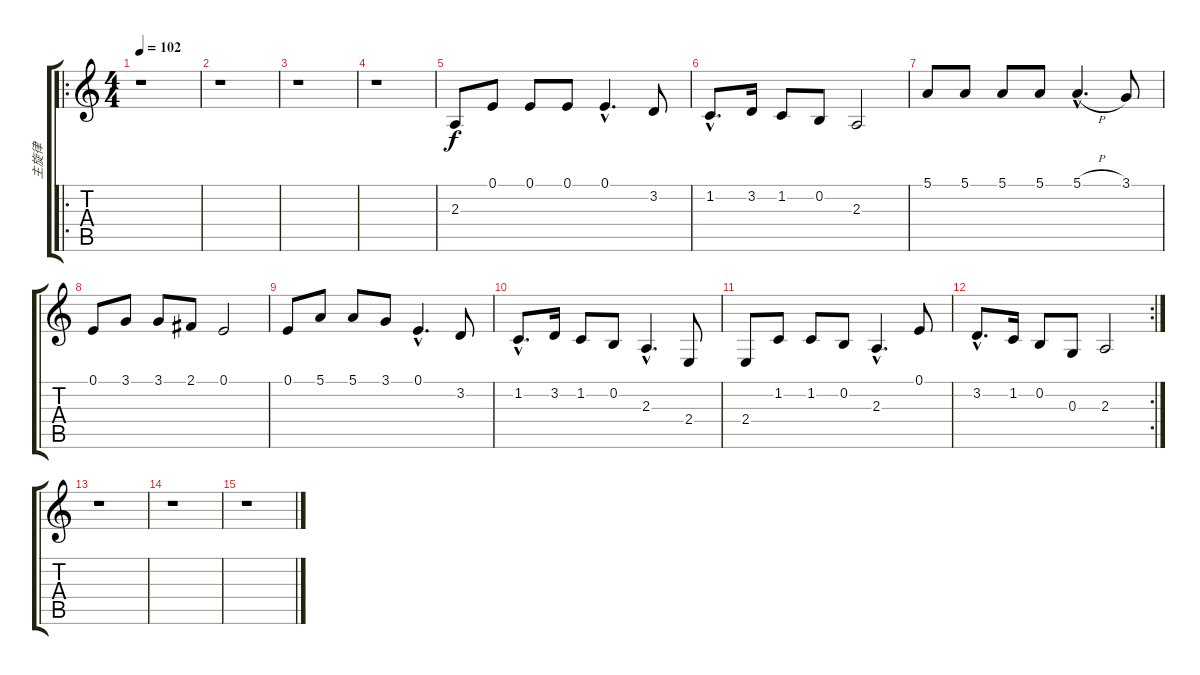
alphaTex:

\track ("主旋律" "主旋律") {instrument harmonica}
\staff {score tabs}
\tuning (E4 B3 G3 D3 A2 E2) {hide}
\ro
\ts (4 4)
\tempo 102
\clef g2
\ks c
r.1{dy f instrument harmonica} |
r.1 |
r.1 |
r.1 |
2.3.8 0.1.8 0.1.8 0.1.8 0.1{hac}.4{d} 3.2.8 |
1.2{hac}.8{d} 3.2.16 1.2.8 0.2.8 2.3.2 |
5.1.8 5.1.8 5.1.8 5.1.8 5.1{h hac}.4{d} 3.1.8 |
0.1.8 3.1.8 3.1.8 2.1.8 0.1.2 |
0.1.8 5.1.8 5.1.8 3.1.8 0.1{hac}.4{d} 3.2.8 |
1.2{hac}.8{d} 3.2.16 1.2.8 0.2.8 2.3{hac}.4{d} 2.4.8 |
2.4.8 1.2.8 1.2.8 0.2.8 2.3{hac}.4{d} 0.1.8 |
\rc 2
3.2{hac}.8{d} 1.2.16 0.2.8 0.3.8 2.3.2 |
r.1 |
r.1 |
r.1
